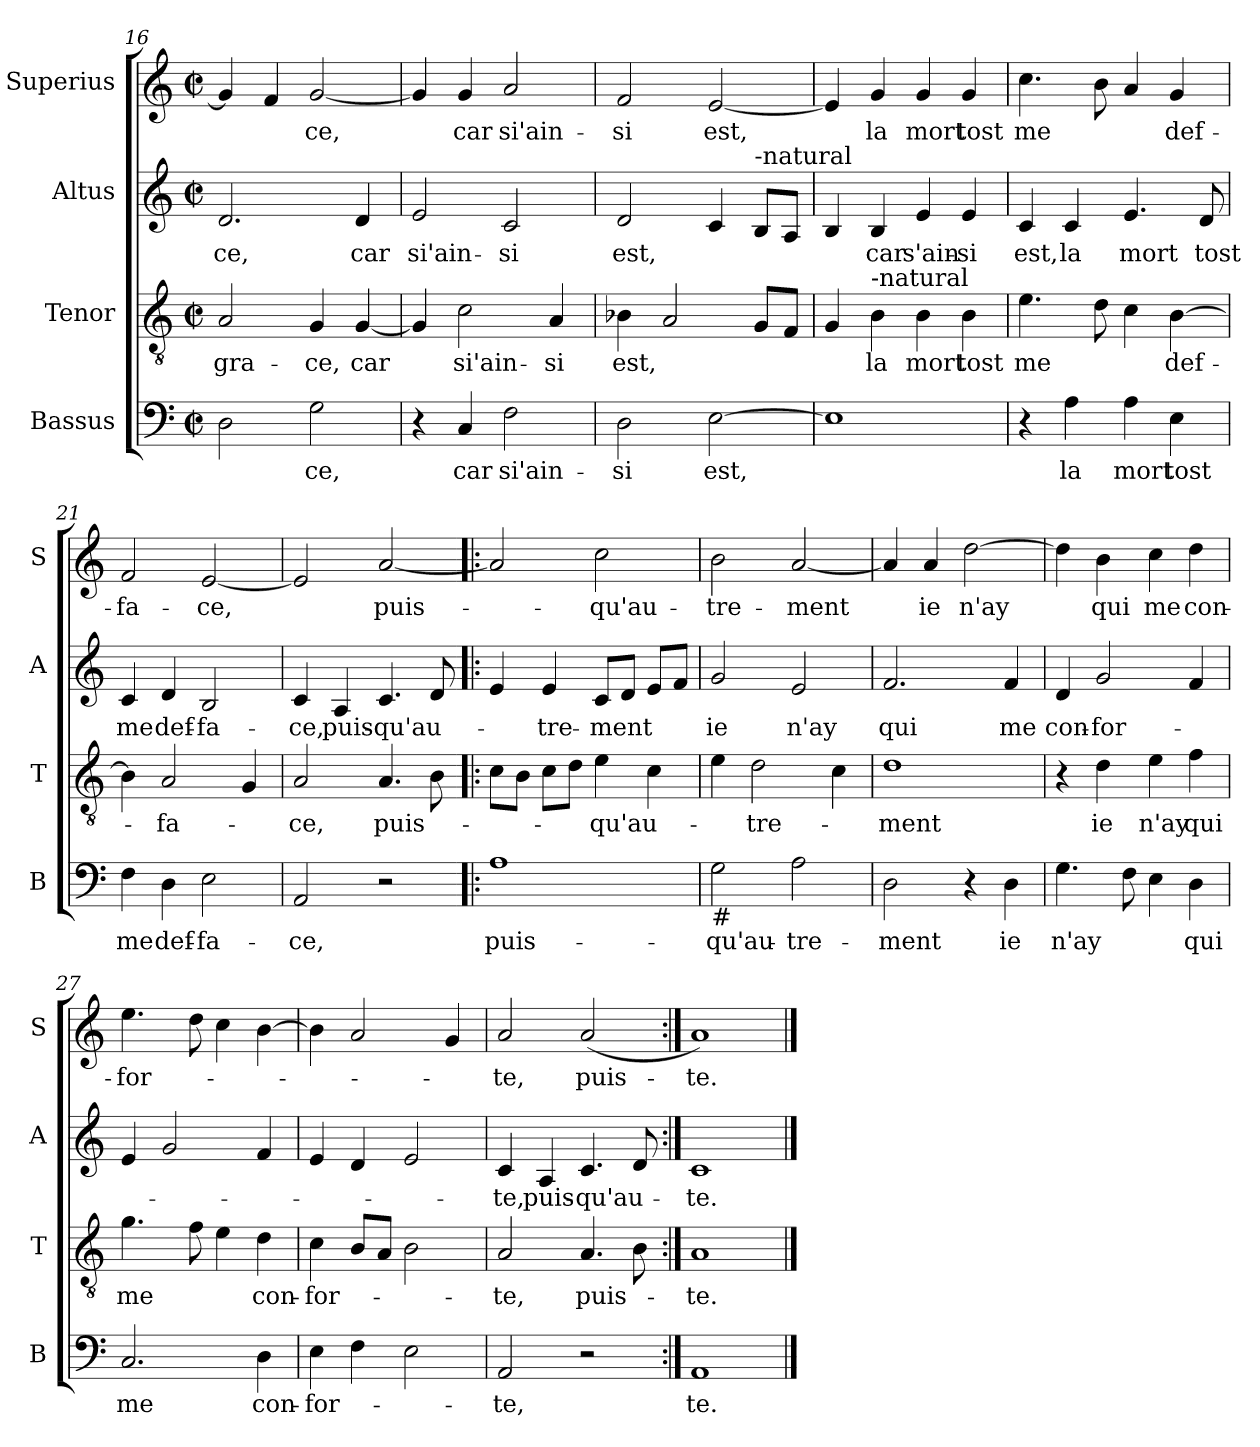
**kern	**text	**kern	**text	**kern	**text	**kern	**text
*part4	*part4	*part3	*part3	*part2	*part2	*part1	*part1
*staff4	*staff4	*staff3	*staff3	*staff2	*staff2	*staff1	*staff1
*I"Bassus	*	*I"Tenor	*	*I"Altus	*	*I"Superius	*
*I'B	*	*I'T	*	*I'A	*	*I'S	*
!!LO:PB:g=z
*clefF4	*	*clefGv2	*	*clefG2	*	*clefG2	*
*k[]	*	*k[]	*	*k[]	*	*k[]	*
*C:	*	*C:	*	*C:	*	*C:	*
*M2/2	*	*M2/2	*	*M2/2	*	*M2/2	*
*met(c|)	*	*met(c|)	*	*met(c|)	*	*met(c|)	*
=16	=16	=16	=16	=16	=16	=16	=16
!	!	!	!LO:LY:b	!	!LO:LY:b	!	!
2D\	.	2A/	-gra-	2.d/	-ce,	4g/]	.
.	.	.	.	.	.	4f/	.
!	!LO:LY:b	!	!LO:LY:b	!	!	!	!LO:LY:b
2G\	-ce,	4G/	-ce,	.	.	[2g/	-ce,
!	!	!	!LO:LY:b	!	!LO:LY:b	!	!
.	.	[4G/	car	4d/	car	.	.
=17	=17	=17	=17	=17	=17	=17	=17
!	!	!	!	!	!LO:LY:b	!	!
4r	.	4G/]	.	2e/	si'ain-	4g/]	.
!	!LO:LY:b	!	!LO:LY:b	!	!	!	!LO:LY:b
4C/	car	2c\	si'ain-	.	.	4g/	car
!	!LO:LY:b	!	!	!	!LO:LY:b	!	!LO:LY:b
2F\	si'ain-	.	.	2c/	-si	2a/	si'ain-
!	!	!	!LO:LY:b	!	!	!	!
.	.	4A/	-si	.	.	.	.
=18	=18	=18	=18	=18	=18	=18	=18
!	!LO:LY:b	!	!LO:LY:b	!	!LO:LY:b	!	!LO:LY:b
2D\	-si	4B-X\	est,	2d/	est,	2f/	-si
.	.	2A/	.	.	.	.	.
!	!LO:LY:b	!	!	!	!	!	!LO:LY:b
[2E\	est,	.	.	4c/	.	[2e/	est,
!	!	!	!	!LO:TX:a:t=-natural	!	!	!
.	.	8G/L	.	8B/L	.	.	.
.	.	8F/J	.	8A/J	.	.	.
=19	=19	=19	=19	=19	=19	=19	=19
1E]	.	4G/	.	4B/	.	4e/]	.
!	!	!LO:TX:a:t=-natural	!	!	!	!	!
!	!	!	!LO:LY:b	!	!LO:LY:b	!	!LO:LY:b
.	.	4B\	la	4B/	car	4g/	la
!	!	!	!LO:LY:b	!	!LO:LY:b	!	!LO:LY:b
.	.	4B\	mort	4e/	s'ain-	4g/	mort
!	!	!	!LO:LY:b	!	!LO:LY:b	!	!LO:LY:b
.	.	4B\	tost	4e/	-si	4g/	tost
=20	=20	=20	=20	=20	=20	=20	=20
!	!	!	!LO:LY:b	!	!LO:LY:b	!	!LO:LY:b
4r	.	4.e\	me	4c/	est,	4.cc\	me
!	!LO:LY:b	!	!	!	!LO:LY:b	!	!
4A\	la	.	.	4c/	la	.	.
.	.	8d\	.	.	.	8b\	.
!	!LO:LY:b	!	!	!	!LO:LY:b	!	!
4A\	mort	4c\	.	4.e/	mort	4a/	.
!	!LO:LY:b	!	!LO:LY:b	!	!	!	!LO:LY:b
4E\	tost	[4B\	def-	.	.	4g/	def-
!	!	!	!	!	!LO:LY:b	!	!
.	.	.	.	8d/	tost	.	.
!!LO:LB:g=z
=21	=21	=21	=21	=21	=21	=21	=21
!	!LO:LY:b	!	!	!	!LO:LY:b	!	!LO:LY:b
4F\	me	4B\]	.	4c/	me	2f/	-fa-
!	!LO:LY:b	!	!LO:LY:b	!	!LO:LY:b	!	!
4D\	def-	2A/	-fa-	4d/	def-	.	.
!	!LO:LY:b	!	!	!	!LO:LY:b	!	!LO:LY:b
2E\	-fa-	.	.	2B/	-fa-	[2e/	-ce,
.	.	4G/	.	.	.	.	.
=22	=22	=22	=22	=22	=22	=22	=22
!	!LO:LY:b	!	!LO:LY:b	!	!LO:LY:b	!	!
2AA/	-ce,	2A/	-ce,	4c/	-ce,	2e/]	.
!	!	!	!	!	!LO:LY:b	!	!
.	.	.	.	4A/	puis-	.	.
!	!	!	!LO:LY:b	!	!LO:LY:b	!	!LO:LY:b
2r	.	4.A/	puis-	4.c/	-qu'au-	[2a/	puis-
.	.	8B\	.	8d/	.	.	.
=23!|:	=23!|:	=23!|:	=23!|:	=23!|:	=23!|:	=23!|:	=23!|:
!	!LO:LY:b	!	!	!	!	!	!
1A	puis-	8c\L	.	4e/	.	2a/]	.
.	.	8B\J	.	.	.	.	.
!	!	!	!	!	!LO:LY:b	!	!
.	.	8c\L	.	4e/	-tre-	.	.
.	.	8d\J	.	.	.	.	.
!	!	!	!LO:LY:b	!	!LO:LY:b	!	!LO:LY:b
.	.	4e\	-qu'au-	8c/L	-ment	2cc\	-qu'au-
.	.	.	.	8d/J	.	.	.
.	.	4c\	.	8e/L	.	.	.
.	.	.	.	8f/J	.	.	.
=24	=24	=24	=24	=24	=24	=24	=24
!LO:TX:b:t=#	!	!	!	!	!	!	!
!	!LO:LY:b	!	!	!	!LO:LY:b	!	!LO:LY:b
2G\	-qu'au-	4e\	.	2g/	ie	2b\	-tre-
!	!	!	!LO:LY:b	!	!	!	!
.	.	2d\	-tre-	.	.	.	.
!	!LO:LY:b	!	!	!	!LO:LY:b	!	!LO:LY:b
2A\	-tre-	.	.	2e/	n'ay	[2a/	-ment
.	.	4c\	.	.	.	.	.
=25	=25	=25	=25	=25	=25	=25	=25
!	!LO:LY:b	!	!LO:LY:b	!	!LO:LY:b	!	!
2D\	-ment	1d	-ment	2.f/	qui	4a/]	.
!	!	!	!	!	!	!	!LO:LY:b
.	.	.	.	.	.	4a/	ie
!	!	!	!	!	!	!	!LO:LY:b
4r	.	.	.	.	.	[2dd\	n'ay
!	!LO:LY:b	!	!	!	!LO:LY:b	!	!
4D\	ie	.	.	4f/	me	.	.
!!LO:LB:g=z
=26	=26	=26	=26	=26	=26	=26	=26
!	!LO:LY:b	!	!	!	!LO:LY:b	!	!
4.G\	n'ay	4r	.	4d/	con-	4dd\]	.
!	!	!	!LO:LY:b	!	!LO:LY:b	!	!LO:LY:b
.	.	4d\	ie	2g/	-for-	4b\	qui
8F\	.	.	.	.	.	.	.
!	!	!	!LO:LY:b	!	!	!	!LO:LY:b
4E\	.	4e\	n'ay	.	.	4cc\	me
!	!LO:LY:b	!	!LO:LY:b	!	!	!	!LO:LY:b
4D\	qui	4f\	qui	4f/	.	4dd\	con-
=27	=27	=27	=27	=27	=27	=27	=27
!	!LO:LY:b	!	!LO:LY:b	!	!	!	!LO:LY:b
2.C/	me	4.g\	me	4e/	.	4.ee\	-for-
.	.	.	.	2g/	.	.	.
.	.	8f\	.	.	.	8dd\	.
.	.	4e\	.	.	.	4cc\	.
!	!LO:LY:b	!	!LO:LY:b	!	!	!	!
4D\	con-	4d\	con-	4f/	.	[4b\	.
=28	=28	=28	=28	=28	=28	=28	=28
!	!LO:LY:b	!	!LO:LY:b	!	!	!	!
4E\	-for-	4c\	-for-	4e/	.	4b\]	.
4F\	.	8B/L	.	4d/	.	2a/	.
.	.	8A/J	.	.	.	.	.
2E\	.	2B\	.	2e/	.	.	.
.	.	.	.	.	.	4g/	.
=29	=29	=29	=29	=29	=29	=29	=29
!	!LO:LY:b	!	!LO:LY:b	!	!LO:LY:b	!	!LO:LY:b
2AA/	-te,	2A/	-te,	4c/	-te,	2a/	-te,
!	!	!	!	!	!LO:LY:b	!	!
.	.	.	.	4A/	puis-	.	.
!	!	!	!LO:LY:b	!	!LO:LY:b	!	!LO:LY:b
2r	.	4.A/	puis-	4.c/	-qu'au-	(<2a/	puis-
.	.	8B\	.	8d/	.	.	.
=30:|!	=30:|!	=30:|!	=30:|!	=30:|!	=30:|!	=30:|!	=30:|!
!	!LO:LY:b	!	!LO:LY:b	!	!LO:LY:b	!	!LO:LY:b
1AA	te.	1A	-te.	1c	-te.	1a)	-te.
==	==	==	==	==	==	==	==
*-	*-	*-	*-	*-	*-	*-	*-
